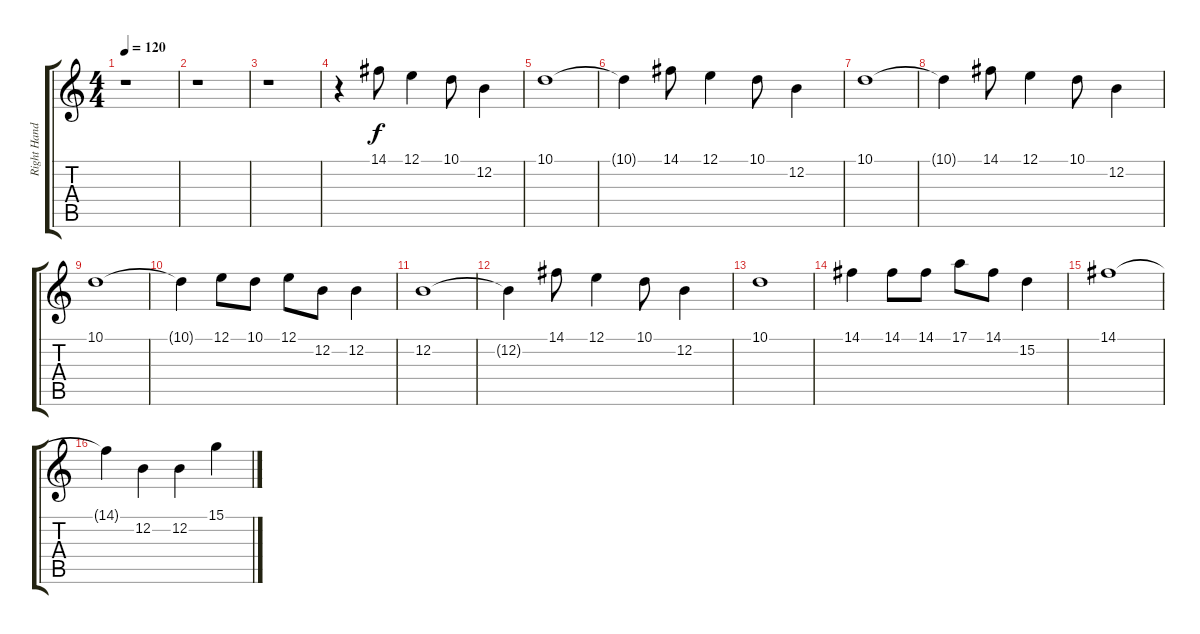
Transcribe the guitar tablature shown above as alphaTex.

\track ("Right Hand (MIDI)" "Right Hand") {instrument acousticgrandpiano}
\staff {score tabs}
\tuning (E4 B3 G3 D3 A2 E2) {hide}
\ts (4 4)
\tempo 120
\clef g2
\ks c
r.1{dy f} |
r.1 |
r.1 |
r.4 14.1.8 12.1.4 10.1.8 12.2.4 |
10.1.1 |
10.1{t}.4 14.1.8 12.1.4 10.1.8 12.2.4 |
10.1.1 |
10.1{t}.4 14.1.8 12.1.4 10.1.8 12.2.4 |
10.1.1 |
10.1{t}.4 12.1.8 10.1.8 12.1.8 12.2.8 12.2.4 |
12.2.1 |
12.2{t}.4 14.1.8 12.1.4 10.1.8 12.2.4 |
10.1.1 |
14.1.4 14.1.8 14.1.8 17.1.8 14.1.8 15.2.4 |
14.1.1 |
14.1{t}.4 12.2.4 12.2.4 15.1.4
